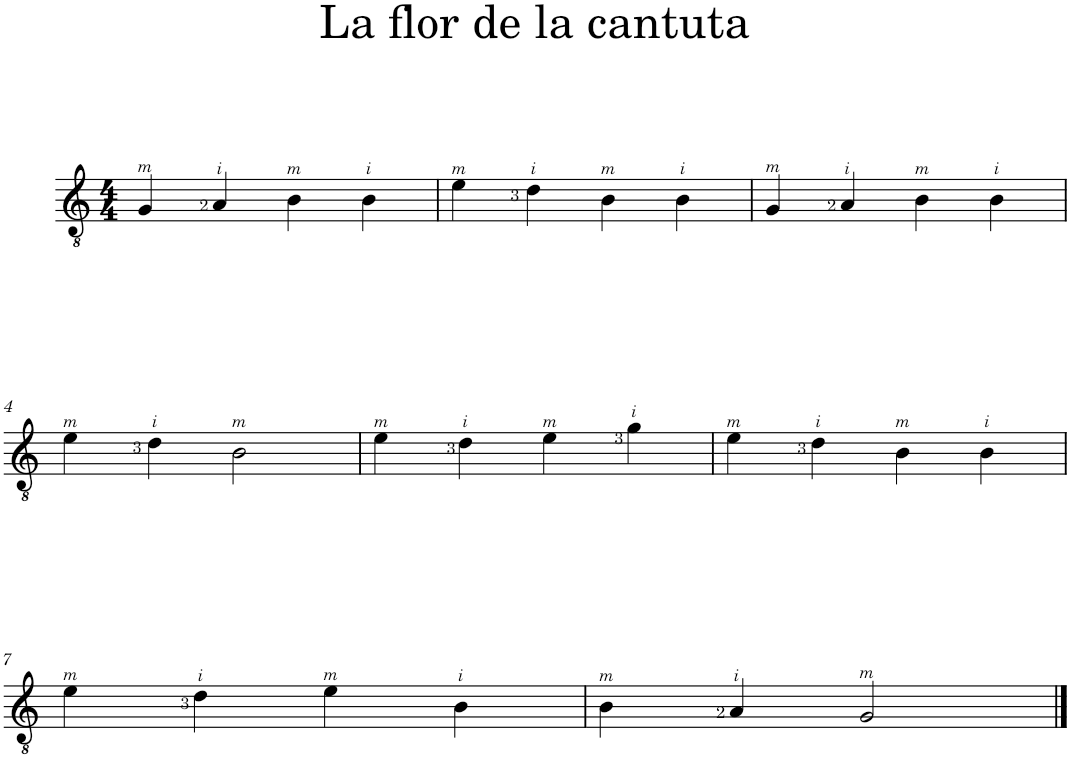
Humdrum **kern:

**kern
*part1
*staff1
*I"Guitare Classique
*I'Guit.
*clefGv2
*k[]
*M4/4
=1
4G/
4A/
4B\
4B\
=2
4e\
4d\
4B\
4B\
=3
4G/
4A/
4B\
4B\
!!LO:LB:g=z
=4
4e\
4d\
2B\
=5
4e\
4d\
4e\
4g\
=6
4e\
4d\
4B\
4B\
!!LO:LB:g=z
=7
4e\
4d\
4e\
4B\
=8
4B\
4A/
2G/
==
*-
